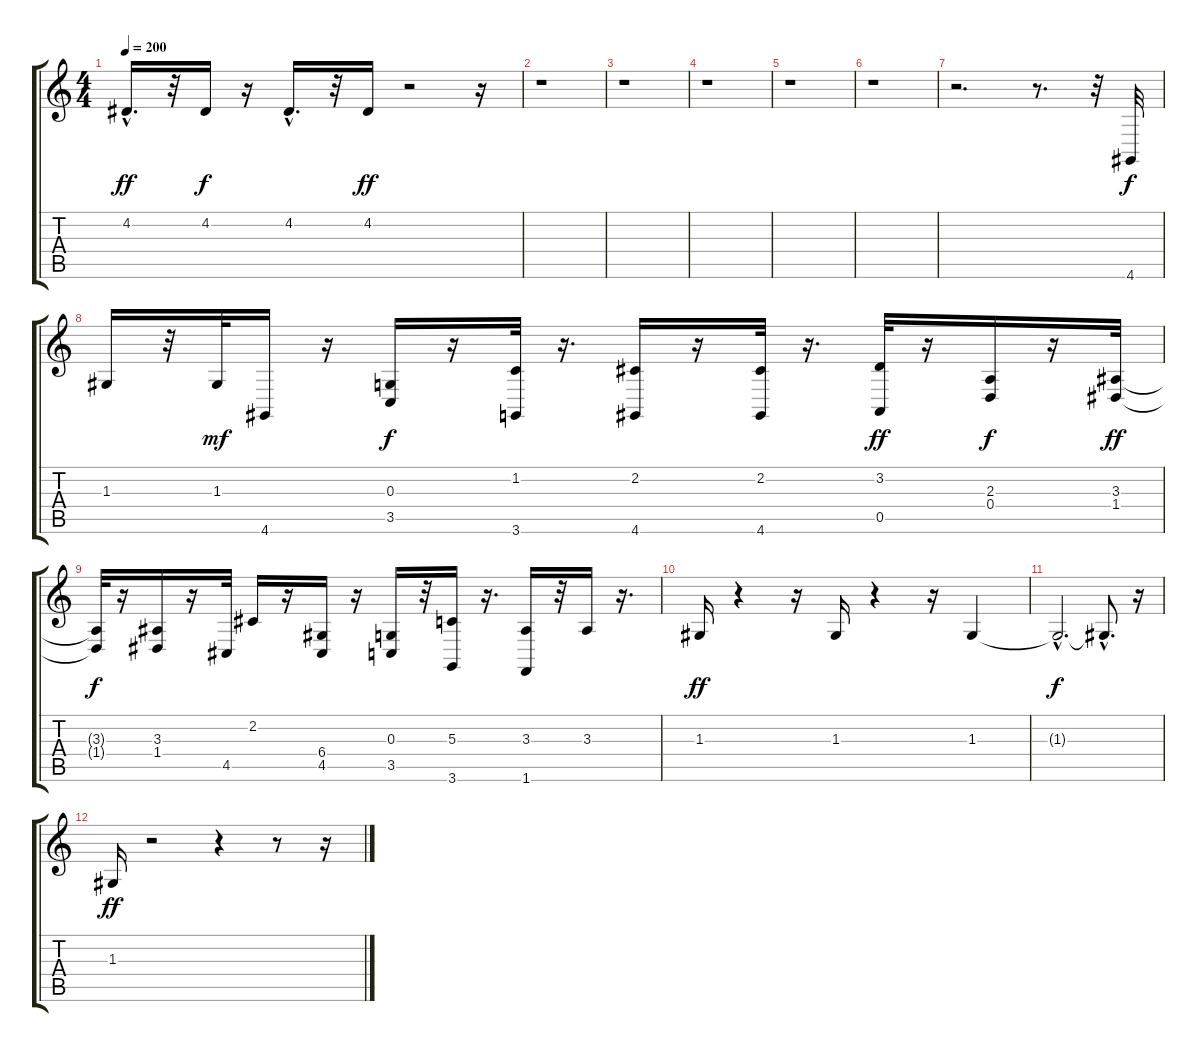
\track "" {instrument trombone}
\staff {score tabs}
\tuning (E4 B3 G3 D3 A2 E2) {hide}
\ts (4 4)
\tempo 200
\clef g2
\ks c
4.2{hac}.16{d dy ff} r.32 4.2.16{dy f} r.16 4.2{hac}.16{d} r.32 4.2.16{dy ff} r.2 r.16 |
r.1 |
r.1 |
r.1 |
r.1 |
r.1 |
r.2{d} r.8{d} r.32 4.6.32{dy f} |
1.3.16 r.32 1.3.32{dy mf} 4.6.16 r.16 (0.3 3.5).16{dy f} r.16 (1.2 3.6).32 r.16{d} (2.2 4.6).16 r.16 (2.2 4.6).32 r.16{d} (3.2 0.5).32{dy ff} r.16 (2.3 0.4).16{dy f} r.16 (3.3 1.4).32{dy ff} |
(3.3{t} 1.4{t}).32{dy f} r.16 (3.3 1.4).16 r.16 4.5.32 2.2.16 r.16 (6.4 4.5).16 r.16 (0.3 3.5).16 r.32 (5.3 3.6).16 r.16{d} (3.3 1.6).16 r.32 3.3.16 r.16{d} |
1.3.16{dy ff} r.4 r.16 1.3.16 r.4 r.16 1.3.4 |
1.3{hac t}.2{d dy f} 1.3{hac t}.8{d} r.16 |
1.3.16{dy ff} r.2 r.4 r.8 r.16
